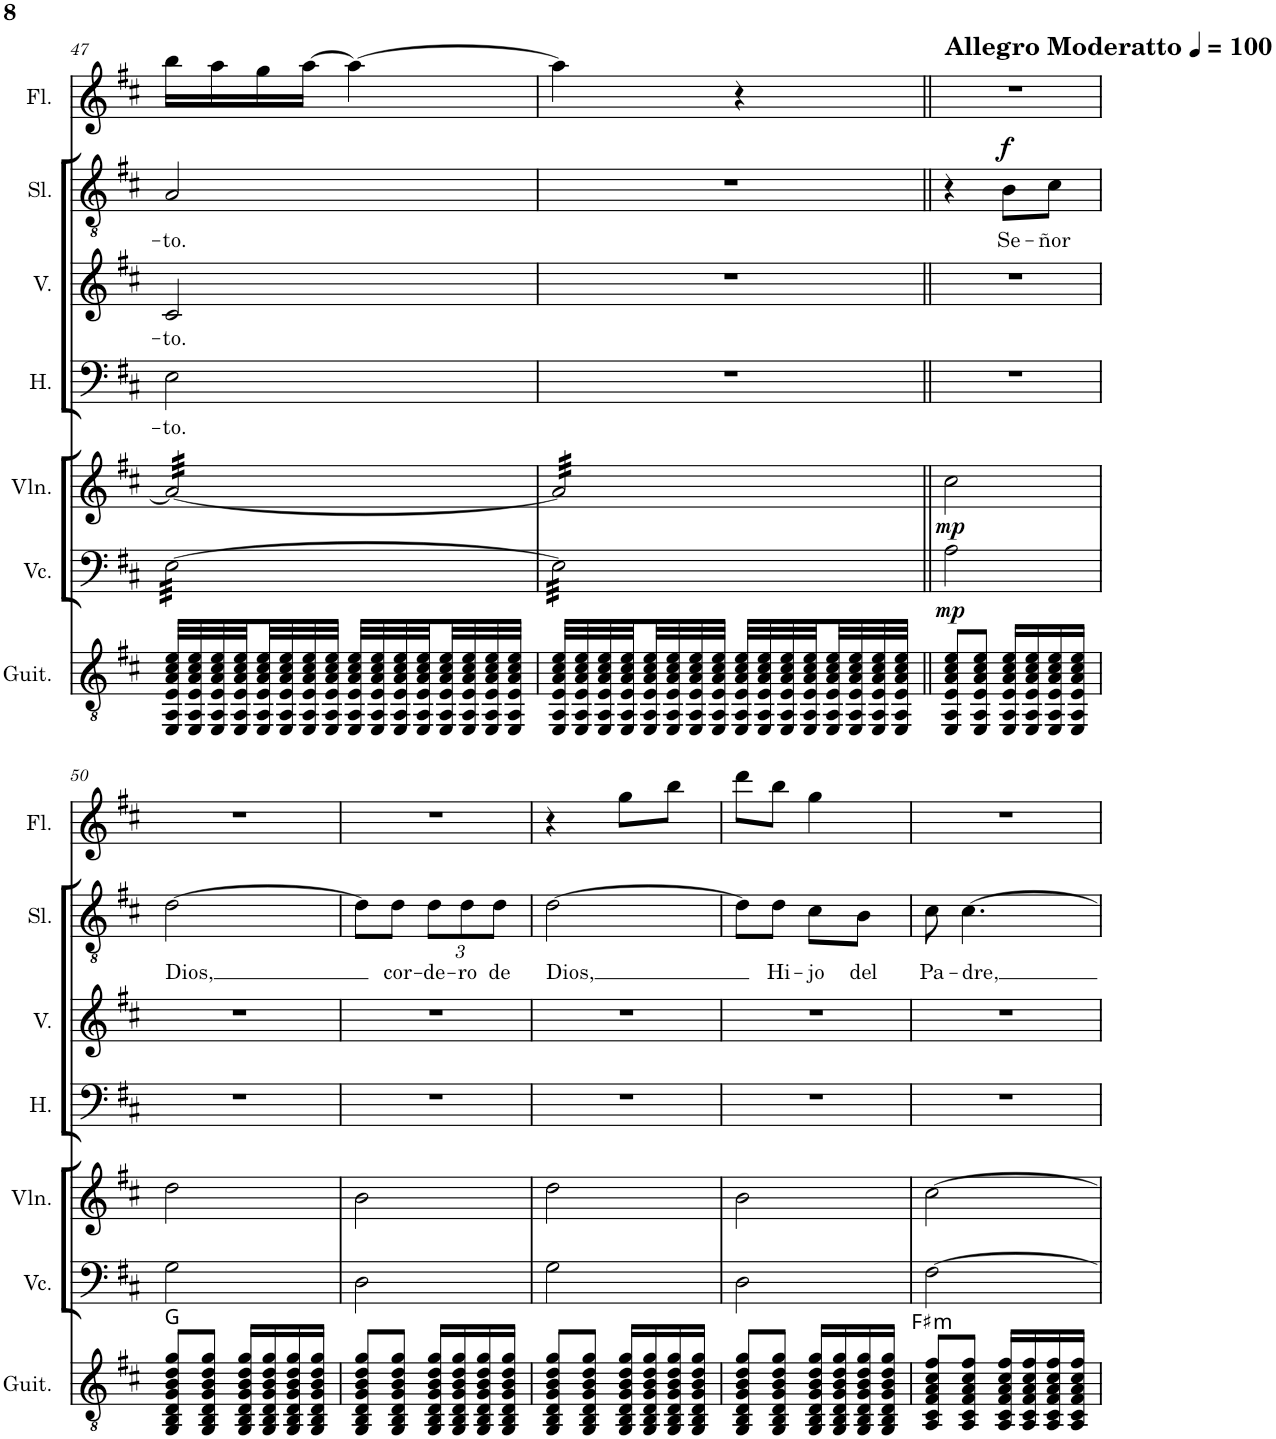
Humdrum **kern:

**kern	**harte	**kern	**dynam	**kern	**dynam	**kern	**text	**kern	**text	**kern	**text	**dynam	**kern
*part7	*part7	*part6	*part6	*part5	*part5	*part4	*part4	*part3	*part3	*part2	*part2	*part2	*part1
*staff7	*	*staff6	*staff6	*staff5	*staff5	*staff4	*staff4	*staff3	*staff3	*staff2	*staff2	*staff2	*staff1
*I"Guitarra clásica	*	*I"Violonchelo	*	*I"Violín	*	*I"Hombres	*	*I"Mujeres	*	*I"Solista	*	*	*I"Flauta
*I'Guit.	*	*I'Vc.	*	*I'Vln.	*	*I'H.	*	*	*	*I'Sl.	*	*	*I'Fl.
!!LO:PB:g=z
*clefGv2	*	*clefF4	*	*clefG2	*	*clefF4	*	*clefG2	*	*clefGv2	*	*	*clefG2
*k[f#c#]	*	*k[f#c#]	*	*k[f#c#]	*	*k[f#c#]	*	*k[f#c#]	*	*k[f#c#]	*	*	*k[f#c#]
*M2/4	*	*M2/4	*	*M2/4	*	*M2/4	*	*M2/4	*	*M2/4	*	*	*M2/4
=47	=47	=47	=47	=47	=47	=47	=47	=47	=47	=47	=47	=47	=47
!	!	!	!	!	!	!	!LO:LY:b	!	!LO:LY:b	!	!LO:LY:b	!	!
*	*	*tremolo	*	*	*	*	*	*	*	*	*	*	*
*	*	*	*	*tremolo	*	*	*	*	*	*	*	*	*
32EE/ 32AA/ 32E/ 32A/ 32c#/ 32e/LLL	.	[32E\LLL	.	32a/LLL	.	2E\	-to.	2c#/	-to.	2A/	-to.	.	16bb\LL
32EE/ 32AA/ 32E/ 32A/ 32c#/ 32e/	.	32E\	.	32a/	.	.	.	.	.	.	.	.	.
32EE/ 32AA/ 32E/ 32A/ 32c#/ 32e/	.	32E\	.	32a/	.	.	.	.	.	.	.	.	16aa\
32EE/ 32AA/ 32E/ 32A/ 32c#/ 32e/	.	32E\	.	32a/	.	.	.	.	.	.	.	.	.
32EE/ 32AA/ 32E/ 32A/ 32c#/ 32e/	.	32E\	.	32a/	.	.	.	.	.	.	.	.	16gg\
32EE/ 32AA/ 32E/ 32A/ 32c#/ 32e/	.	32E\	.	32a/	.	.	.	.	.	.	.	.	.
32EE/ 32AA/ 32E/ 32A/ 32c#/ 32e/	.	32E\	.	32a/	.	.	.	.	.	.	.	.	[16aa\JJ
32EE/ 32AA/ 32E/ 32A/ 32c#/ 32e/JJJ	.	32E\	.	32a/	.	.	.	.	.	.	.	.	.
32EE/ 32AA/ 32E/ 32A/ 32c#/ 32e/LLL	.	32E\	.	32a/	.	.	.	.	.	.	.	.	4aa\_
32EE/ 32AA/ 32E/ 32A/ 32c#/ 32e/	.	32E\	.	32a/	.	.	.	.	.	.	.	.	.
32EE/ 32AA/ 32E/ 32A/ 32c#/ 32e/	.	32E\	.	32a/	.	.	.	.	.	.	.	.	.
32EE/ 32AA/ 32E/ 32A/ 32c#/ 32e/	.	32E\	.	32a/	.	.	.	.	.	.	.	.	.
32EE/ 32AA/ 32E/ 32A/ 32c#/ 32e/	.	32E\	.	32a/	.	.	.	.	.	.	.	.	.
32EE/ 32AA/ 32E/ 32A/ 32c#/ 32e/	.	32E\	.	32a/	.	.	.	.	.	.	.	.	.
32EE/ 32AA/ 32E/ 32A/ 32c#/ 32e/	.	32E\	.	32a/	.	.	.	.	.	.	.	.	.
32EE/ 32AA/ 32E/ 32A/ 32c#/ 32e/JJJ	.	32E\JJJ	.	32a/JJJ	.	.	.	.	.	.	.	.	.
=48	=48	=48	=48	=48	=48	=48	=48	=48	=48	=48	=48	=48	=48
32EE/ 32AA/ 32E/ 32A/ 32c#/ 32e/LLL	.	32E\]LLL	.	32a/]LLL	.	2r	.	2r	.	2r	.	.	4aa\]
32EE/ 32AA/ 32E/ 32A/ 32c#/ 32e/	.	32E\	.	32a/	.	.	.	.	.	.	.	.	.
32EE/ 32AA/ 32E/ 32A/ 32c#/ 32e/	.	32E\	.	32a/	.	.	.	.	.	.	.	.	.
32EE/ 32AA/ 32E/ 32A/ 32c#/ 32e/	.	32E\	.	32a/	.	.	.	.	.	.	.	.	.
32EE/ 32AA/ 32E/ 32A/ 32c#/ 32e/	.	32E\	.	32a/	.	.	.	.	.	.	.	.	.
32EE/ 32AA/ 32E/ 32A/ 32c#/ 32e/	.	32E\	.	32a/	.	.	.	.	.	.	.	.	.
32EE/ 32AA/ 32E/ 32A/ 32c#/ 32e/	.	32E\	.	32a/	.	.	.	.	.	.	.	.	.
32EE/ 32AA/ 32E/ 32A/ 32c#/ 32e/JJJ	.	32E\	.	32a/	.	.	.	.	.	.	.	.	.
32EE/ 32AA/ 32E/ 32A/ 32c#/ 32e/LLL	.	32E\	.	32a/	.	.	.	.	.	.	.	.	4r
32EE/ 32AA/ 32E/ 32A/ 32c#/ 32e/	.	32E\	.	32a/	.	.	.	.	.	.	.	.	.
32EE/ 32AA/ 32E/ 32A/ 32c#/ 32e/	.	32E\	.	32a/	.	.	.	.	.	.	.	.	.
32EE/ 32AA/ 32E/ 32A/ 32c#/ 32e/	.	32E\	.	32a/	.	.	.	.	.	.	.	.	.
32EE/ 32AA/ 32E/ 32A/ 32c#/ 32e/	.	32E\	.	32a/	.	.	.	.	.	.	.	.	.
32EE/ 32AA/ 32E/ 32A/ 32c#/ 32e/	.	32E\	.	32a/	.	.	.	.	.	.	.	.	.
32EE/ 32AA/ 32E/ 32A/ 32c#/ 32e/	.	32E\	.	32a/	.	.	.	.	.	.	.	.	.
32EE/ 32AA/ 32E/ 32A/ 32c#/ 32e/JJJ	.	32E\JJJ	.	32a/JJJ	.	.	.	.	.	.	.	.	.
*	*	*	*	*Xtremolo	*	*	*	*	*	*	*	*	*
*	*	*Xtremolo	*	*	*	*	*	*	*	*	*	*	*
=49||	=49||	=49||	=49||	=49||	=49||	=49||	=49||	=49||	=49||	=49||	=49||	=49||	=49||
*	*	*	*	*	*	*	*	*	*	*	*	*	*MM100
!	!	!	!	!	!	!	!	!	!	!	!	!	!LO:TX:a:B:t=Allegro Moderatto
!	!	!	!LO:DY:b	!	!LO:DY:b	!	!	!	!	!	!	!	!
8EE/ 8AA/ 8E/ 8A/ 8c#/ 8e/L	.	2A\	mp	2cc#\	mp	2r	.	2r	.	4r	.	.	2r
8EE/ 8AA/ 8E/ 8A/ 8c#/ 8e/J	.	.	.	.	.	.	.	.	.	.	.	.	.
!	!	!	!	!	!	!	!	!	!	!	!LO:LY:b	!LO:DY:a	!
16EE/ 16AA/ 16E/ 16A/ 16c#/ 16e/LL	.	.	.	.	.	.	.	.	.	8B\L	Se-	f	.
16EE/ 16AA/ 16E/ 16A/ 16c#/ 16e/	.	.	.	.	.	.	.	.	.	.	.	.	.
!	!	!	!	!	!	!	!	!	!	!	!LO:LY:b	!	!
16EE/ 16AA/ 16E/ 16A/ 16c#/ 16e/	.	.	.	.	.	.	.	.	.	8c#\J	-ñor	.	.
16EE/ 16AA/ 16E/ 16A/ 16c#/ 16e/JJ	.	.	.	.	.	.	.	.	.	.	.	.	.
!!LO:LB:g=z
=50	=50	=50	=50	=50	=50	=50	=50	=50	=50	=50	=50	=50	=50
!	!	!	!	!	!	!	!	!	!	!	!LO:LY:b	!	!
8GG/ 8BB/ 8D/ 8G/ 8B/ 8d/ 8g/L	G:maj	2G\	.	2dd\	.	2r	.	2r	.	[2d\	Dios,	.	2r
8GG/ 8BB/ 8D/ 8G/ 8B/ 8d/ 8g/J	.	.	.	.	.	.	.	.	.	.	.	.	.
16GG/ 16BB/ 16D/ 16G/ 16B/ 16d/ 16g/LL	.	.	.	.	.	.	.	.	.	.	.	.	.
16GG/ 16BB/ 16D/ 16G/ 16B/ 16d/ 16g/	.	.	.	.	.	.	.	.	.	.	.	.	.
16GG/ 16BB/ 16D/ 16G/ 16B/ 16d/ 16g/	.	.	.	.	.	.	.	.	.	.	.	.	.
16GG/ 16BB/ 16D/ 16G/ 16B/ 16d/ 16g/JJ	.	.	.	.	.	.	.	.	.	.	.	.	.
=51	=51	=51	=51	=51	=51	=51	=51	=51	=51	=51	=51	=51	=51
8GG/ 8BB/ 8D/ 8G/ 8B/ 8d/ 8g/L	.	2D\	.	2b\	.	2r	.	2r	.	8d\L]	.	.	2r
!	!	!	!	!	!	!	!	!	!	!	!LO:LY:b	!	!
8GG/ 8BB/ 8D/ 8G/ 8B/ 8d/ 8g/J	.	.	.	.	.	.	.	.	.	8d\J	cor-	.	.
*	*	*	*	*	*	*	*	*	*	*Xbrackettup	*	*	*
!	!	!	!	!	!	!	!	!	!	!	!LO:LY:b	!	!
16GG/ 16BB/ 16D/ 16G/ 16B/ 16d/ 16g/LL	.	.	.	.	.	.	.	.	.	12d\L	-de-	.	.
16GG/ 16BB/ 16D/ 16G/ 16B/ 16d/ 16g/	.	.	.	.	.	.	.	.	.	.	.	.	.
!	!	!	!	!	!	!	!	!	!	!	!LO:LY:b	!	!
.	.	.	.	.	.	.	.	.	.	12d\	-ro	.	.
16GG/ 16BB/ 16D/ 16G/ 16B/ 16d/ 16g/	.	.	.	.	.	.	.	.	.	.	.	.	.
!	!	!	!	!	!	!	!	!	!	!	!LO:LY:b	!	!
.	.	.	.	.	.	.	.	.	.	12d\J	de	.	.
16GG/ 16BB/ 16D/ 16G/ 16B/ 16d/ 16g/JJ	.	.	.	.	.	.	.	.	.	.	.	.	.
=52	=52	=52	=52	=52	=52	=52	=52	=52	=52	=52	=52	=52	=52
!	!	!	!	!	!	!	!	!	!	!	!LO:LY:b	!	!
8GG/ 8BB/ 8D/ 8G/ 8B/ 8d/ 8g/L	.	2G\	.	2dd\	.	2r	.	2r	.	[2d\	Dios,	.	4r
8GG/ 8BB/ 8D/ 8G/ 8B/ 8d/ 8g/J	.	.	.	.	.	.	.	.	.	.	.	.	.
16GG/ 16BB/ 16D/ 16G/ 16B/ 16d/ 16g/LL	.	.	.	.	.	.	.	.	.	.	.	.	8gg\L
16GG/ 16BB/ 16D/ 16G/ 16B/ 16d/ 16g/	.	.	.	.	.	.	.	.	.	.	.	.	.
16GG/ 16BB/ 16D/ 16G/ 16B/ 16d/ 16g/	.	.	.	.	.	.	.	.	.	.	.	.	8bb\J
16GG/ 16BB/ 16D/ 16G/ 16B/ 16d/ 16g/JJ	.	.	.	.	.	.	.	.	.	.	.	.	.
=53	=53	=53	=53	=53	=53	=53	=53	=53	=53	=53	=53	=53	=53
8GG/ 8BB/ 8D/ 8G/ 8B/ 8d/ 8g/L	.	2D\	.	2b\	.	2r	.	2r	.	8d\L]	.	.	8ddd\L
!	!	!	!	!	!	!	!	!	!	!	!LO:LY:b	!	!
8GG/ 8BB/ 8D/ 8G/ 8B/ 8d/ 8g/J	.	.	.	.	.	.	.	.	.	8d\J	Hi-	.	8bb\J
!	!	!	!	!	!	!	!	!	!	!	!LO:LY:b	!	!
16GG/ 16BB/ 16D/ 16G/ 16B/ 16d/ 16g/LL	.	.	.	.	.	.	.	.	.	8c#\L	-jo	.	4gg\
16GG/ 16BB/ 16D/ 16G/ 16B/ 16d/ 16g/	.	.	.	.	.	.	.	.	.	.	.	.	.
!	!	!	!	!	!	!	!	!	!	!	!LO:LY:b	!	!
16GG/ 16BB/ 16D/ 16G/ 16B/ 16d/ 16g/	.	.	.	.	.	.	.	.	.	8B\J	del	.	.
16GG/ 16BB/ 16D/ 16G/ 16B/ 16d/ 16g/JJ	.	.	.	.	.	.	.	.	.	.	.	.	.
=54	=54	=54	=54	=54	=54	=54	=54	=54	=54	=54	=54	=54	=54
!	!LO:H:kt=m	!	!	!	!	!	!	!	!	!	!LO:LY:b	!	!
8AA/ 8C#/ 8F#/ 8A/ 8c#/ 8f#/L	F#:min	[2F#\	.	[2cc#\	.	2r	.	2r	.	8c#\	Pa-	.	2r
!	!	!	!	!	!	!	!	!	!	!	!LO:LY:b	!	!
8AA/ 8C#/ 8F#/ 8A/ 8c#/ 8f#/J	.	.	.	.	.	.	.	.	.	[4.c#\	-dre,	.	.
16AA/ 16C#/ 16F#/ 16A/ 16c#/ 16f#/LL	.	.	.	.	.	.	.	.	.	.	.	.	.
16AA/ 16C#/ 16F#/ 16A/ 16c#/ 16f#/	.	.	.	.	.	.	.	.	.	.	.	.	.
16AA/ 16C#/ 16F#/ 16A/ 16c#/ 16f#/	.	.	.	.	.	.	.	.	.	.	.	.	.
16AA/ 16C#/ 16F#/ 16A/ 16c#/ 16f#/JJ	.	.	.	.	.	.	.	.	.	.	.	.	.
=	=	=	=	=	=	=	=	=	=	=	=	=	=
*-	*-	*-	*-	*-	*-	*-	*-	*-	*-	*-	*-	*-	*-
